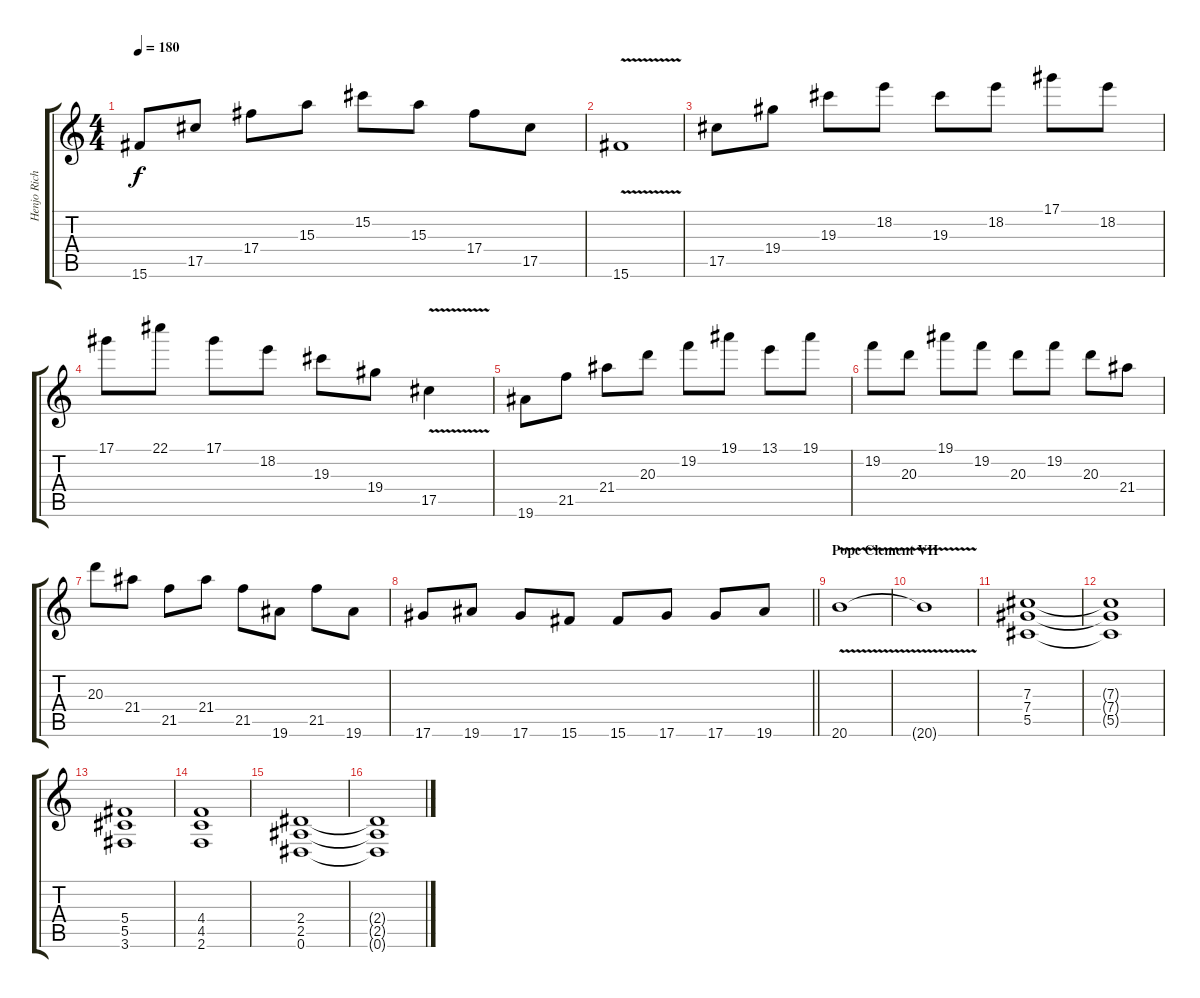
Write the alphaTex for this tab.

\track ("Henjo Richter Lead 1" "Henjo Rich") {instrument distortionguitar}
\staff {score tabs}
\tuning (Eb4 Bb3 Gb3 Db3 Ab2 Eb2) {hide}
\ts (4 4)
\tempo 180
\clef g2
\ks c
15.6.8{dy f} 17.5.8 17.4.8 15.3.8 15.2.8 15.3.8 17.4.8 17.5.8 |
15.6{v}.1 |
17.5.8 19.4.8 19.3.8 18.2.8 19.3.8 18.2.8 17.1.8 18.2.8 |
17.1.8 22.1.8 17.1.8 18.2.8 19.3.8 19.4.8 17.5{v}.4 |
19.6.8 21.5.8 21.4.8 20.3.8 19.2.8 19.1.8 13.1.8 19.1.8 |
19.2.8 20.3.8 19.1.8 19.2.8 20.3.8 19.2.8 20.3.8 21.4.8 |
20.3.8 21.4.8 21.5.8 21.4.8 21.5.8 19.6.8 21.5.8 19.6.8 |
\barLineRight lightlight
17.6.8 19.6.8 17.6.8 15.6.8 15.6.8 17.6.8 17.6.8 19.6.8 |
\section ("" "Pope Clement VII")
20.6{v}.1 |
20.6{t}.1 |
(7.3 7.4 5.5).1 |
(7.3{t} 7.4{t} 5.5{t}).1 |
(5.4 5.5 3.6).1 |
(4.4 4.5 2.6).1 |
(2.4 2.5 0.6).1 |
(2.4{t} 2.5{t} 0.6{t}).1
